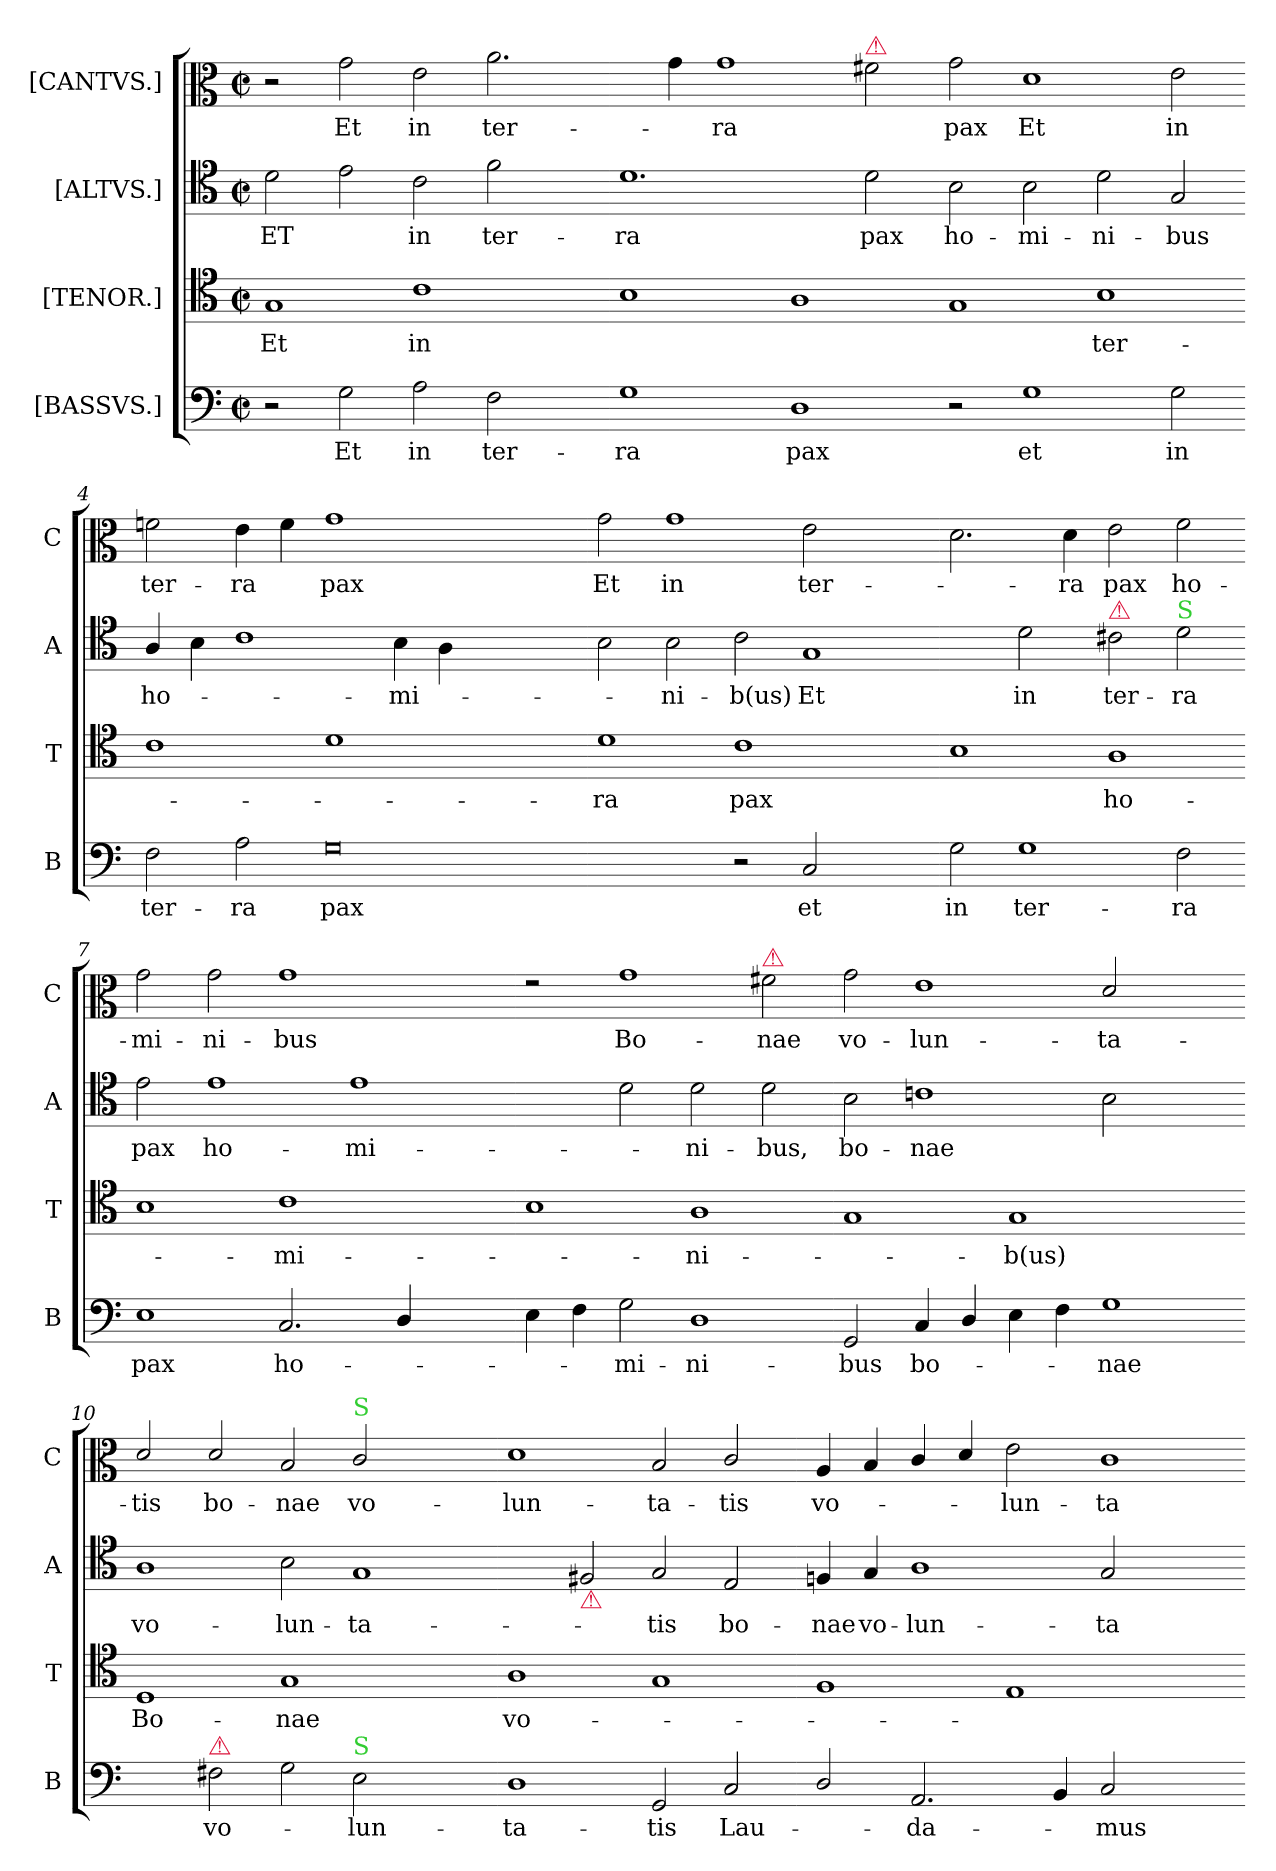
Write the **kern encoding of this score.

**kern	**text	**kern	**text	**kern	**text	**kern	**text
*part4	*part4	*part3	*part3	*part2	*part2	*part1	*part1
*staff4	*staff4	*staff3	*staff3	*staff2	*staff2	*staff1	*staff1
*I"[BASSVS.]	*	*I"[TENOR.]	*	*I"[ALTVS.]	*	*I"[CANTVS.]	*
*I'B	*	*I'T	*	*I'A	*	*I'C	*
*clefF4	*	*clefC4	*	*clefC4	*	*clefC3	*
*k[]	*	*k[]	*	*k[]	*	*k[]	*
*M2/1	*	*M2/1	*	*M2/1	*	*M2/1	*
*met(c|)	*	*met(c|)	*	*met(c|)	*	*met(c|)	*
=1	=1	=1	=1	=1	=1	=1	=1
2r	.	1G	Et	2d\	ET	2r	.
2G\	Et	.	.	2e\	.	2g\	Et
2A\	in	1c	in	2c\	in	2e\	in
2F\	ter-	.	.	2f\	ter-	2.a\	ter-
4ryy	.	4ryy	.	4ryy	.	.	.
=2-	=2-	=2-	=2-	=2-	=2-	=2-	=2-
1G	-ra	1B	.	1.d	-ra	4ryy	.
.	.	.	.	.	.	4g\	.
.	.	.	.	.	.	1g	-ra
1D	pax	1A	.	.	.	.	.
!	!	!	!	!	!	!LO:TX:a:color=crimson:t=⚠	!
.	.	.	.	2d\	pax	2f#X\	.
=3-	=3-	=3-	=3-	=3-	=3-	=3-	=3-
2r	.	1G	.	2B\	ho-	2g\	pax
!	!LO:LY:i	!	!	!	!	!	!LO:LY:i
1G\	et	.	.	2B\	-mi-	1d	Et
.	.	1B	ter-	2d\	-ni-	.	.
!	!LO:LY:i	!	!	!	!	!	!LO:LY:i
2G\	in	.	.	2G/	-bus	2e\	in
=4-	=4-	=4-	=4-	=4-	=4-	=4-	=4-
!	!LO:LY:i	!	!	!	!	!	!LO:LY:i
2F\	ter-	1c	.	4A/	ho-	2fn\	ter-
.	.	.	.	4B\	.	.	.
!	!LO:LY:i	!	!	!	!	!	!LO:LY:i
2A\	-ra	.	.	1c	.	4e\	-ra
.	.	.	.	.	.	4f\	.
!	!LO:LY:i	!	!	!	!	!	!LO:LY:i
0G	pax	1d	.	.	.	1g	pax
.	.	.	.	4B\	-mi-	.	.
.	.	.	.	4A\	.	.	.
.	.	1ryy	.	1ryy	.	1ryy	.
=5-	=5-	=5-	=5-	=5-	=5-	=5-	=5-
!	!	!	!	!	!	!	!LO:LY:i
1ryy	.	1d	-ra	2B\	.	2g\	Et
!	!	!	!	!	!	!	!LO:LY:i
.	.	.	.	2B\	-ni-	1g	in
2r	.	1c	pax	2c\	-b(us)	.	.
!	!LO:LY:i	!	!	!	!	!	!LO:LY:i
2C/	et	.	.	1G/	Et	2e\	ter-
2ryy	.	2ryy	.	.	.	2ryy	.
=6-	=6-	=6-	=6-	=6-	=6-	=6-	=6-
!	!LO:LY:i	!	!	!	!	!	!
2G\	in	1B	.	2ryy	.	2.d\	.
!	!LO:LY:i	!	!	!	!	!	!
1G\	ter-	.	.	2d\	in	.	.
!	!	!	!	!	!	!	!LO:LY:i
.	.	.	.	.	.	4d\	-ra
!	!	!	!	!LO:TX:a:color=crimson:t=⚠	!	!	!
!	!	!	!	!	!	!	!LO:LY:i
.	.	1A	ho-	2c#X\	ter-	2e\	pax
!	!	!	!	!LO:TX:a:color=limegreen:t=S	!	!	!
!	!LO:LY:i	!	!	!	!	!	!
2F\	-ra	.	.	2d\	-ra	2f\	ho-
=7-	=7-	=7-	=7-	=7-	=7-	=7-	=7-
!	!LO:LY:i	!	!	!	!	!	!
1E	pax	1B	.	2e\	pax	2g\	-mi-
.	.	.	.	1e	ho-	2g\	-ni-
2.C/	ho-	1c	-mi-	.	.	1g	-bus
.	.	.	.	1e\	-mi-	.	.
4D/	.	.	.	.	.	.	.
2ryy	.	2ryy	.	.	.	2ryy	.
=8-	=8-	=8-	=8-	=8-	=8-	=8-	=8-
4E\	.	1B	.	2ryy	.	2re	.
4F\	.	.	.	.	.	.	.
2G\	-mi-	.	.	2d\	.	1g	Bo-
1D	-ni-	1A	-ni-	2d\	-ni-	.	.
!	!	!	!	!	!	!LO:TX:a:color=crimson:t=⚠	!
.	.	.	.	2d\	-bus,	2f#X\	-nae
=9-	=9-	=9-	=9-	=9-	=9-	=9-	=9-
2GG/	-bus	1G	.	2B\	bo-	2g\	vo-
4C/	bo-	.	.	1cn	-nae	1e	-lun-
4D/	.	.	.	.	.	.	.
4E\	.	1G	-b(us)	.	.	.	.
4F\	.	.	.	.	.	.	.
1G\	-nae	.	.	2B\	.	2d/	-ta-
.	.	2ryy	.	2ryy	.	2ryy	.
=10-	=10-	=10-	=10-	=10-	=10-	=10-	=10-
2ryy	.	1D	Bo-	1A	vo-	2d/	-tis
!LO:TX:a:color=crimson:t=⚠	!	!	!	!	!	!	!
!	!	!	!	!	!	!	!LO:LY:i
2F#X\	vo-	.	.	.	.	2d/	bo-
!	!	!	!	!	!	!	!LO:LY:i
2G\	.	1G	-nae	2B\	-lun-	2B/	-nae
!	!	!	!	!	!	!LO:TX:a:color=limegreen:t=S	!
!LO:TX:a:color=limegreen:t=S	!	!	!	!	!	!	!
!	!	!	!	!	!	!	!LO:LY:i
2E\	-lun-	.	.	1G/	-ta-	2c/	vo-
2ryy	.	2ryy	.	.	.	2ryy	.
=11-	=11-	=11-	=11-	=11-	=11-	=11-	=11-
!	!	!	!	!	!	!	!LO:LY:i
1D	-ta-	1A	vo-	2ryy	.	1d	-lun-
!	!	!	!	!LO:TX:b:color=crimson:t=⚠	!	!	!
.	.	.	.	2F#X/	.	.	.
!	!	!	!	!	!	!	!LO:LY:i
2GG/	-tis	1G	.	2G/	-tis	2B/	-ta-
!	!	!	!	!	!LO:LY:i	!	!LO:LY:i
2C/	Lau-	.	.	2E/	bo-	2c/	-tis
=12-	=12-	=12-	=12-	=12-	=12-	=12-	=12-
!	!	!	!	!	!LO:LY:i	!	!
2D/	.	1F	.	4Fn/	-nae	4A/	vo-
!	!	!	!	!	!LO:LY:i	!	!
.	.	.	.	4G/	vo-	4B/	.
!	!	!	!	!	!LO:LY:i	!	!
2.AA/	-da-	.	.	1A	-lun-	4c/	.
.	.	.	.	.	.	4d/	.
.	.	1E	.	.	.	2e\	-lun-
4BB/	.	.	.	.	.	.	.
!	!	!	!	!	!LO:LY:i	!	!
2C/	-mus	.	.	2G/	-ta-	1c\	-ta-
2ryy	.	2ryy	.	2ryy	.	.	.
=-	=-	=-	=-	=-	=-	=-	=-
*-	*-	*-	*-	*-	*-	*-	*-
